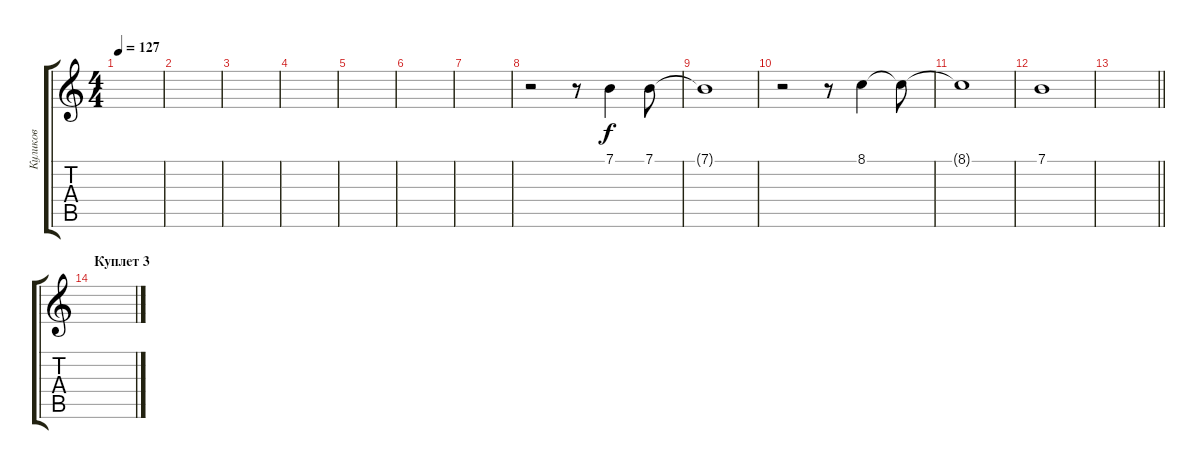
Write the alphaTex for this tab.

\track ("Куликов" "Куликов") {instrument electricgrandpiano}
\staff {score tabs}
\tuning (E4 B3 G3 D3 A2 E2) {hide}
\ts (4 4)
\tempo 127
\clef g2
\ks c
|
|
|
|
|
|
|
r.2{volume 13} r.8 7.1.4 7.1.8 |
7.1{t}.1 |
r.2{volume 13} r.8 8.1.4 8.1{t}.8 |
8.1{t}.1 |
7.1.1 |
\barLineRight lightlight
|
\section ("" "Куплет 3")
